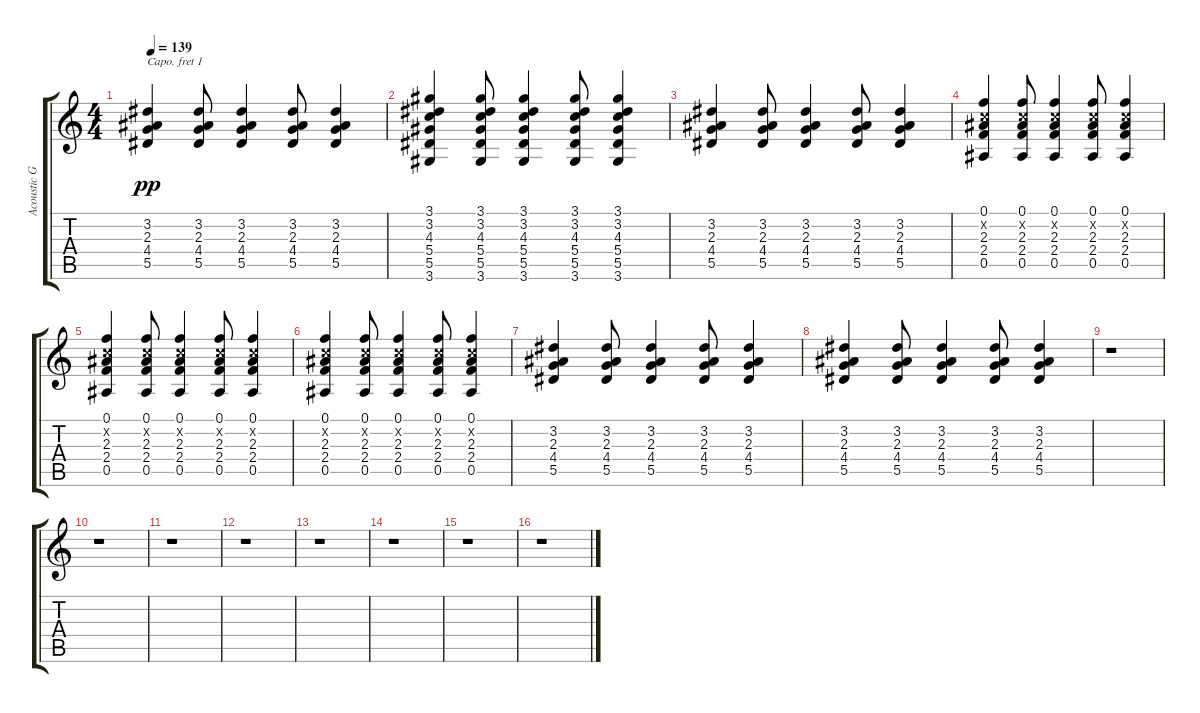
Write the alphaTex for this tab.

\track ("Acoustic Guitar Capo 1" "Acoustic G") {solo instrument acousticguitarsteel}
\staff {score tabs}
\capo 1
\tuning (E4 B3 G3 D3 A2 E2) {hide}
\ts (4 4)
\tempo 139
\clef g2
\ks c
(3.2 2.3 4.4 5.5).4{dy pp} (3.2 2.3 4.4 5.5).8 (3.2 2.3 4.4 5.5).4 (3.2 2.3 4.4 5.5).8 (3.2 2.3 4.4 5.5).4 |
(3.1 3.2 4.3 5.4 5.5 3.6).4 (3.1 3.2 4.3 5.4 5.5 3.6).8 (3.1 3.2 4.3 5.4 5.5 3.6).4 (3.1 3.2 4.3 5.4 5.5 3.6).8 (3.1 3.2 4.3 5.4 5.5 3.6).4 |
(3.2 2.3 4.4 5.5).4 (3.2 2.3 4.4 5.5).8 (3.2 2.3 4.4 5.5).4 (3.2 2.3 4.4 5.5).8 (3.2 2.3 4.4 5.5).4 |
(0.1 0.2{x} 2.3 2.4 0.5).4 (0.1 0.2{x} 2.3 2.4 0.5).8 (0.1 0.2{x} 2.3 2.4 0.5).4 (0.1 0.2{x} 2.3 2.4 0.5).8 (0.1 0.2{x} 2.3 2.4 0.5).4 |
(0.1 0.2{x} 2.3 2.4 0.5).4 (0.1 0.2{x} 2.3 2.4 0.5).8 (0.1 0.2{x} 2.3 2.4 0.5).4 (0.1 0.2{x} 2.3 2.4 0.5).8 (0.1 0.2{x} 2.3 2.4 0.5).4 |
(0.1 0.2{x} 2.3 2.4 0.5).4 (0.1 0.2{x} 2.3 2.4 0.5).8 (0.1 0.2{x} 2.3 2.4 0.5).4 (0.1 0.2{x} 2.3 2.4 0.5).8 (0.1 0.2{x} 2.3 2.4 0.5).4 |
(3.2 2.3 4.4 5.5).4 (3.2 2.3 4.4 5.5).8 (3.2 2.3 4.4 5.5).4 (3.2 2.3 4.4 5.5).8 (3.2 2.3 4.4 5.5).4 |
(3.2 2.3 4.4 5.5).4 (3.2 2.3 4.4 5.5).8 (3.2 2.3 4.4 5.5).4 (3.2 2.3 4.4 5.5).8 (3.2 2.3 4.4 5.5).4 |
r.1 |
r.1 |
r.1 |
r.1 |
r.1 |
r.1 |
r.1 |
r.1
